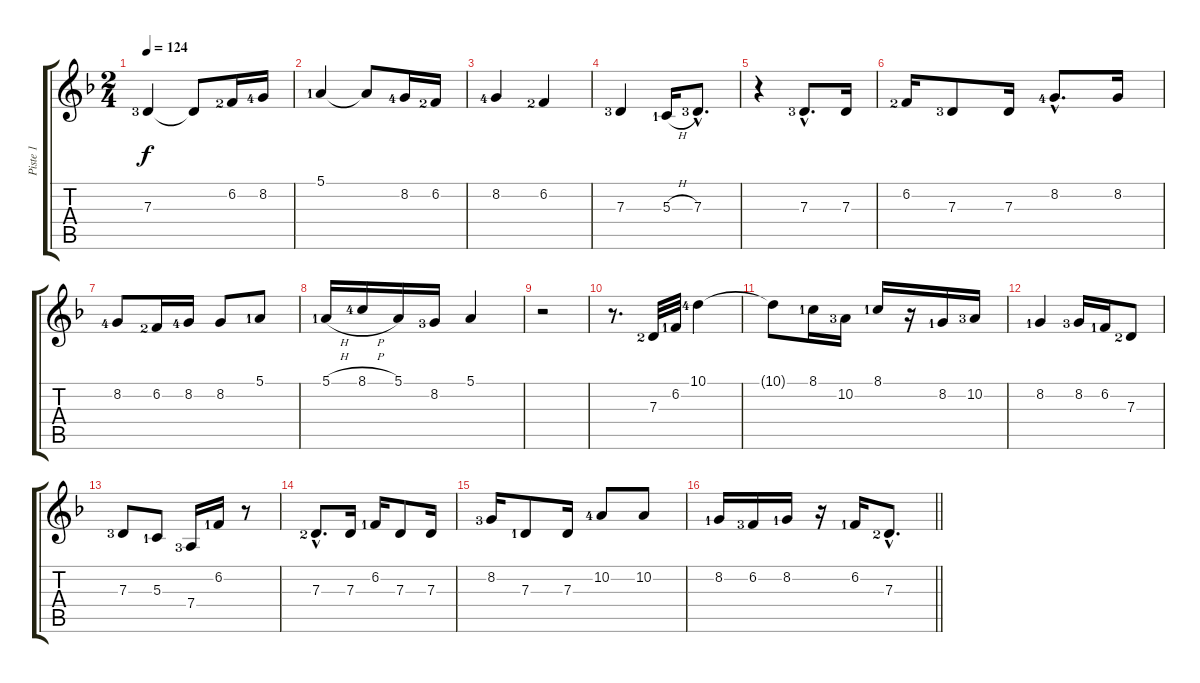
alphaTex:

\track ("Piste 1" "Piste 1") {instrument flute}
\staff {score tabs}
\tuning (E4 B3 G3 D3 A2 E2) {hide}
\ts (2 4)
\tempo 124
\clef g2
\ks dminor
7.3{lf 4}.4{dy f volume 13 balance 8 instrument flute} 7.3{t}.8 6.2{lf 3}.16 8.2{lf 5}.16 |
5.1{lf 2}.4 5.1{t}.8 8.2{lf 5}.16 6.2{lf 3}.16 |
8.2{lf 5}.4 6.2{lf 3}.4 |
7.3{lf 4}.4 5.3{h lf 2}.16 7.3{hac lf 4}.8{d} |
r.4 7.3{hac lf 4}.8{d} 7.3.16 |
6.2{lf 3}.16 7.3{lf 4}.8 7.3.16 8.2{hac lf 5}.8{d} 8.2.16 |
8.2{lf 5}.8 6.2{lf 3}.16 8.2{lf 5}.16 8.2.8 5.1{lf 2}.8 |
5.1{h lf 2}.16 8.1{h lf 5}.16 5.1.16 8.2{lf 4}.16 5.1.4 |
r.2 |
r.8{d} 7.3{lf 3}.32 6.2{lf 2}.32 10.1{lf 5}.4 |
10.1{t}.8 8.1{lf 2}.16 10.2{lf 4}.16 8.1{lf 2}.16 r.16 8.2{lf 2}.16 10.2{lf 4}.16 |
8.2{lf 2}.4 8.2{lf 4}.16 6.2{lf 2}.16 7.3{lf 3}.8 |
7.3{lf 4}.8 5.3{lf 2}.8 7.4{lf 4}.16 6.2{lf 2}.16 r.8 |
7.3{hac lf 3}.8{d} 7.3.16 6.2{lf 2}.16 7.3.8 7.3.16 |
8.2{lf 4}.16 7.3{lf 2}.8 7.3.16 10.2{lf 5}.8 10.2.8 |
\barLineRight lightlight
8.2{lf 2}.16 6.2{lf 4}.16 8.2{lf 2}.16 r.16 6.2{lf 2}.16 7.3{hac lf 3}.8{d}
